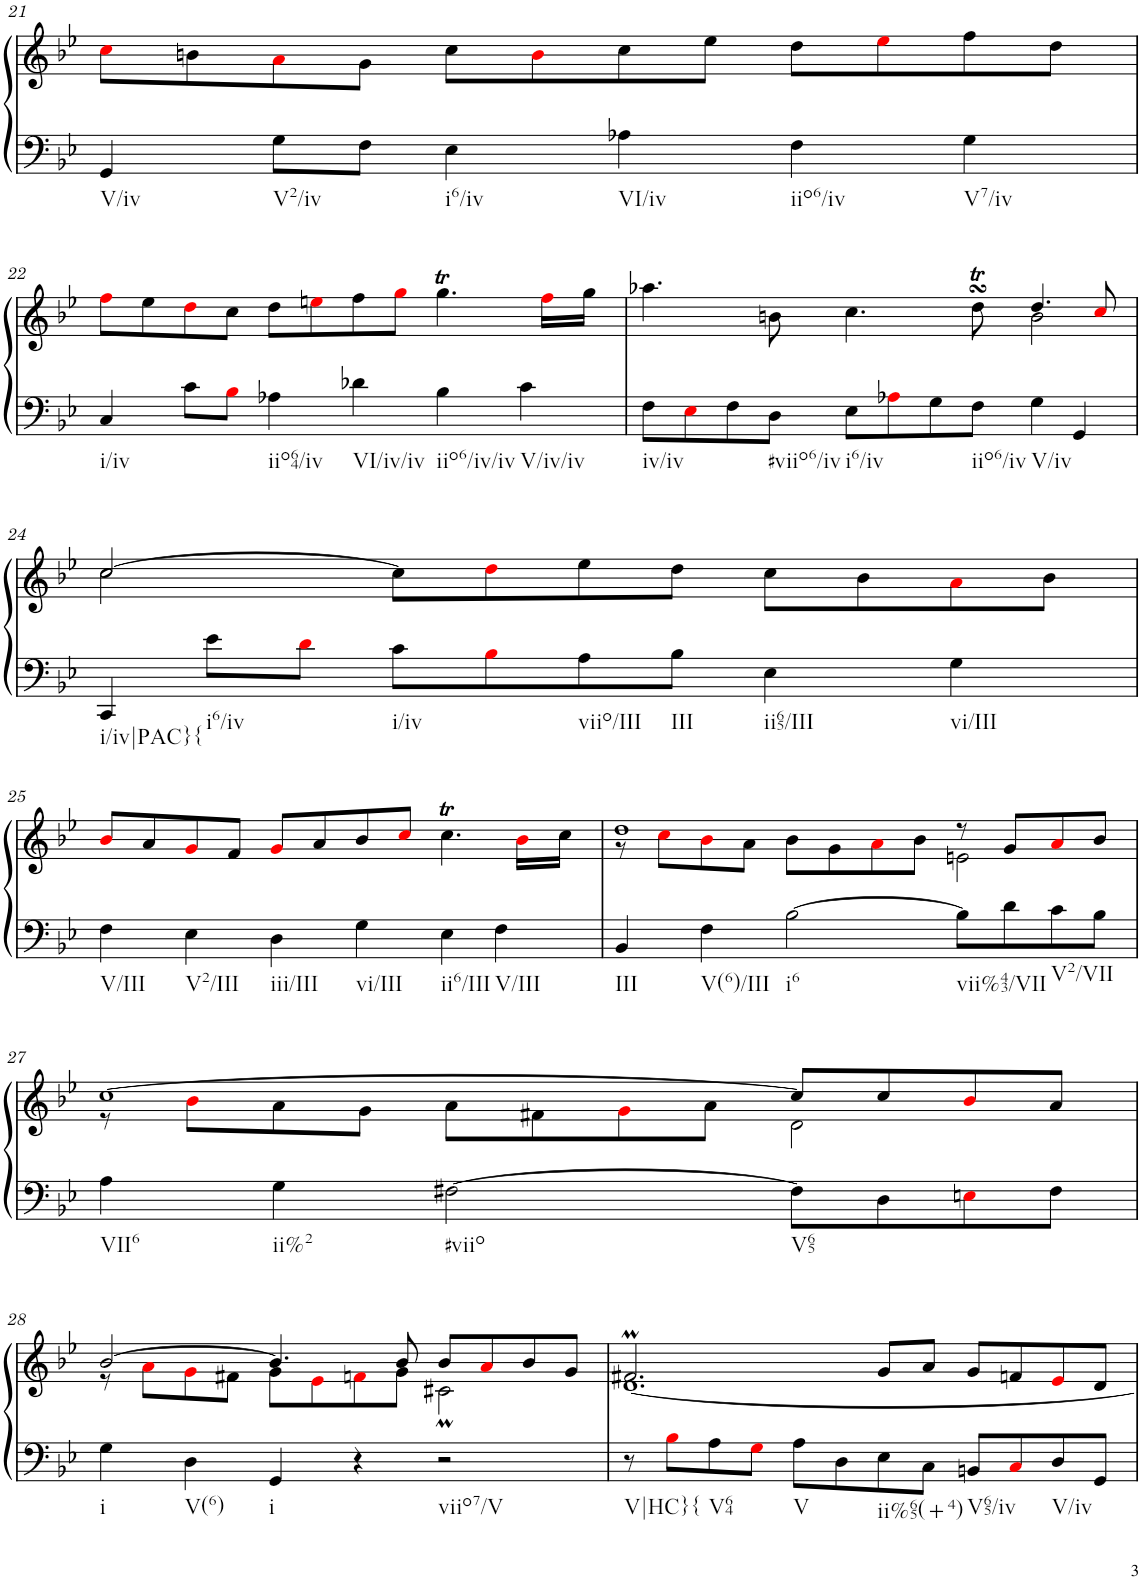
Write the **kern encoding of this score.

**kern	**kern
*part1	*part1
*staff2	*staff1
*I"unbenannt1	*
!!LO:PB:g=z
*clefF4	*clefG2
*k[b-e-]	*k[b-e-]
*M3/2	*M3/2
=21	=21
!LO:TX:b:t=V/iv	!
4GG/	8cci\L
.	8bn\
!LO:TX:b:t=V2/iv	!
8G\L	8ai\
8F\J	8g\J
!LO:TX:b:t=i6/iv	!
4E-\	8cc\L
.	8bi\
!LO:TX:b:t=VI/iv	!
4A-X\	8cc\
.	8ee-\J
!LO:TX:b:t=iio6/iv	!
4F\	8dd\L
.	8ee-i\
!LO:TX:b:t=V7/iv	!
4G\	8ff\
.	8dd\J
!!LO:LB:g=z
=22	=22
!LO:TX:b:t=i/iv	!
4C/	8ffi\L
.	8ee-\
8c\L	8ddi\
8B-i\J	8cc\J
!LO:TX:b:t=iio64/iv	!
4A-X\	8dd\L
.	8eeni\
!LO:TX:b:t=VI/iv/iv	!
4d-X\	8ff\
.	8ggi\J
!LO:TX:b:t=iio6/iv/iv	!
4B-\	4.ggT\
!LO:TX:b:t=V/iv/iv	!
4c\	.
.	16ffi\LL
.	16gg\JJ
=23	=23
*	*^
!LO:TX:b:t=iv/iv	!	!
8F\L	4.aa-X\	1ryy
8E-i\	.	.
8F\	.	.
!LO:TX:b:t=#viio6/iv	!	!
8D\J	8bn\	.
!LO:TX:b:t=i6/iv	!	!
8E-\L	4.cc\	.
8A-Xi\	.	.
8G\	.	.
!LO:TX:b:t=iio6/iv	!	!
8F\J	8ddsSsSt\	.
!LO:TX:b:t=V/iv	!	!
4G\	4.dd/	2b\
4GG/	.	.
.	8cci/	.
!!LO:LB:g=z	!!
=24	=24	=24
!LO:TX:b:t=i/iv|PAC}{	!	!
4CC/	[2cc/	2cc\
!LO:TX:b:t=i6/iv	!	!
8e-\L	.	.
8di\J	.	.
!LO:TX:b:t=i/iv	!	!
8c\L	8cc\L]	1ryy
8B-i\	8ddi\	.
!LO:TX:b:t=viio/III	!	!
8A\	8ee-\	.
!LO:TX:b:t=III	!	!
8B-\J	8dd\J	.
!LO:TX:b:t=ii65/III	!	!
4E-\	8cc\L	.
.	8b-\	.
!LO:TX:b:t=vi/III	!	!
4G\	8ai\	.
.	8b-\J	.
*	*v	*v
!!LO:LB:g=z
=25	=25
!LO:TX:b:t=V/III	!
4F\	8b-i/L
.	8a/
!LO:TX:b:t=V2/III	!
4E-\	8gi/
.	8f/J
!LO:TX:b:t=iii/III	!
4D\	8gi/L
.	8a/
!LO:TX:b:t=vi/III	!
4G\	8b-/
.	8cci/J
!LO:TX:b:t=ii6/III	!
4E-\	4.ccT\
!LO:TX:b:t=V/III	!
4F\	.
.	16b-i\LL
.	16cc\JJ
=26	=26
*	*^
!LO:TX:b:t=III	!	!
4BB-/	1dd	8r
.	.	8cci\L
!LO:TX:b:t=V(6)/III	!	!
4F\	.	8b-i\
.	.	8a\J
!LO:TX:b:t=i6	!	!
[2B-\	.	8b-\L
.	.	8g\
.	.	8ai\
.	.	8b-\J
!LO:TX:b:t=vii%43/VII	!	!
8B-\L]	8r	2en\
8d\	8g/L	.
!LO:TX:b:t=V2/VII	!	!
8c\	8ai/	.
8B-\J	8b-/J	.
!!LO:LB:g=z	!!
=27	=27	=27
!LO:TX:b:t=VII6	!	!
4A\	[1cc	8r
.	.	8b-i\L
!LO:TX:b:t=ii%2	!	!
4G\	.	8a\
.	.	8g\J
!LO:TX:b:t=#viio	!	!
[2F#X\	.	8a\L
.	.	8f#X\
.	.	8gi\
.	.	8a\J
!LO:TX:b:t=V65	!	!
8F#\L]	8cc/L]	2d\
8D\	8cc/	.
8Eni\	8b-i/	.
8F#\J	8a/J	.
!!LO:LB:g=z	!!
=28	=28	=28
!LO:TX:b:t=i	!	!
4G\	[2b-/	8r
.	.	8ai\L
!LO:TX:b:t=V(6)	!	!
4D\	.	8gi\
.	.	8f#X\J
!LO:TX:b:t=i	!	!
4GG/	4.b-/]	8g\L
.	.	8e-i\
4r	.	8fni\
.	8b-/	8g\J
!LO:TX:b:t=viio7/V	!	!
2r	8b-/L	2c#Xm\
.	8ai/	.
.	8b-/	.
.	8g/J	.
=29	=29	=29
!LO:TX:b:t=V|HC}{	!	!
8r	2.f#Xm/	[1.d
8B-i\L	.	.
!LO:TX:b:t=V64	!	!
8A\	.	.
8Gi\J	.	.
!LO:TX:b:t=V	!	!
8A\L	.	.
8D\	.	.
!LO:TX:b:t=ii%65(+4)	!	!
8E-\	8g/L	.
8C\J	8a/J	.
!LO:TX:b:t=V65/iv	!	!
8BBn/L	8g/L	.
8Ci/	8fn/	.
!LO:TX:b:t=V/iv	!	!
8D/	8e-i/	.
8GG/J	8d/J	.
*	*v	*v
=	=
*-	*-
